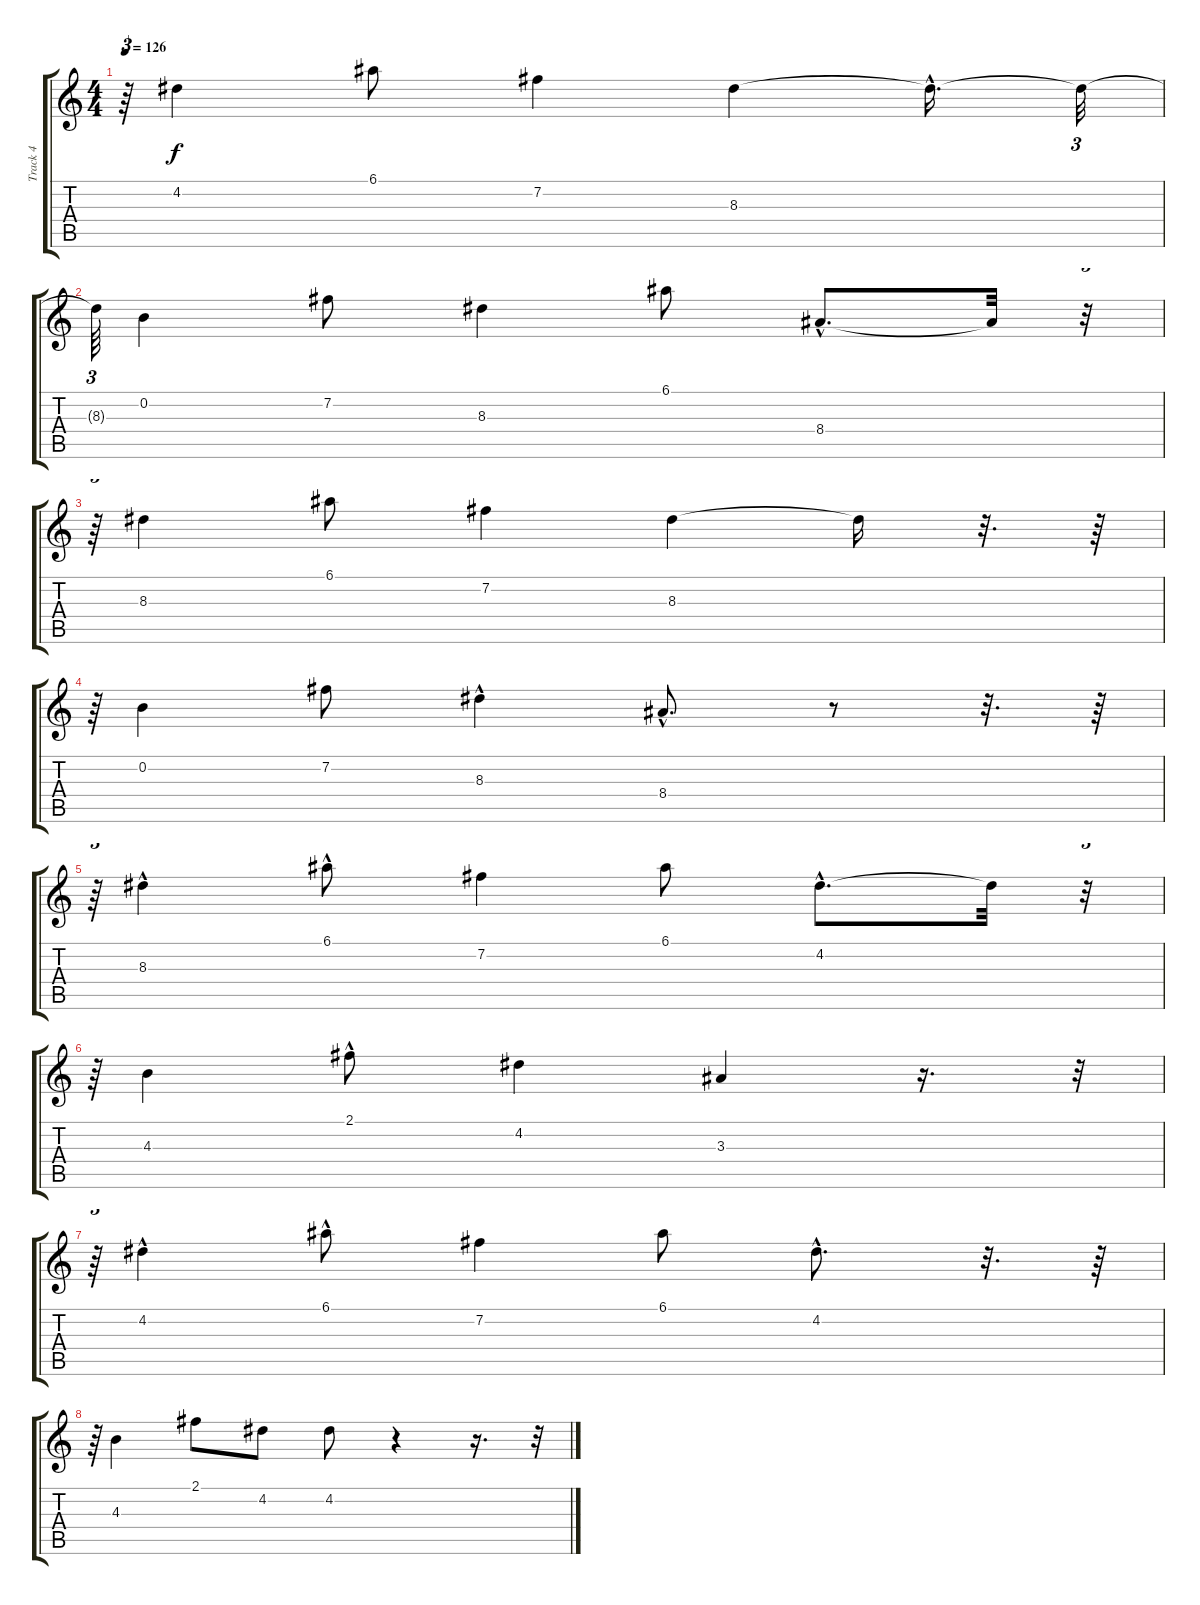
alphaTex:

\track ("Track 4" "Track 4") {instrument acousticguitarsteel}
\staff {score tabs}
\tuning (E4 B3 G3 D3 A2 E2) {hide}
\ts (4 4)
\tempo 126
\clef g2
\ks c
r.64{tu (3 2) dy f} 4.2.4 6.1.8 7.2.4 8.3.4 8.3{hac t}.16{d} 8.3{t}.32{tu (3 2)} |
8.3{t}.64{tu (3 2)} 0.2.4 7.2.8 8.3.4 6.1.8 8.4{hac}.8{d} 8.4{t}.32 r.32{tu (3 2)} |
r.64{tu (3 2)} 8.3.4 6.1.8 7.2.4 8.3.4 8.3{t}.16 r.32{d} r.64 |
r.64{tu (3 2)} 0.2.4 7.2.8 8.3{hac}.4 8.4{hac}.8{d} r.8 r.32{d} r.64 |
r.64{tu (3 2)} 8.3{hac}.4 6.1{hac}.8 7.2.4 6.1.8 4.2{hac}.8{d} 4.2{t}.32 r.32{tu (3 2)} |
r.64{tu (3 2)} 4.3.4 2.1{hac}.8 4.2.4 3.3.4 r.16{d} r.32{tu (3 2)} |
r.64{tu (3 2)} 4.2{hac}.4 6.1{hac}.8 7.2.4 6.1.8 4.2{hac}.8{d} r.32{d} r.64 |
r.64{tu (3 2)} 4.3.4 2.1.8 4.2.8 4.2.8 r.4 r.16{d} r.32{tu (3 2)}
